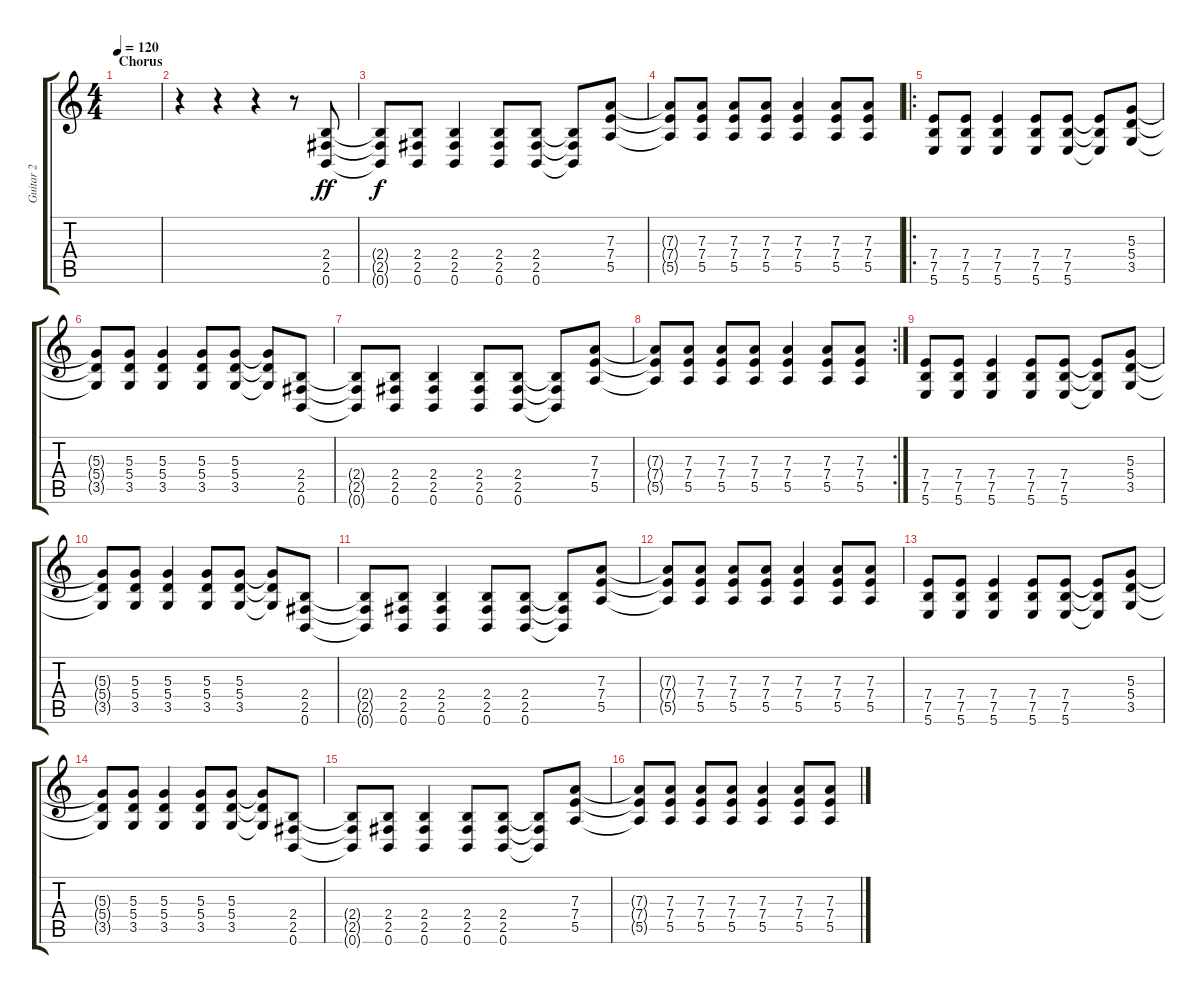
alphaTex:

\track ("Guitar 2" "Guitar 2") {instrument distortionguitar}
\staff {score tabs}
\tuning (B3 Gb3 D3 A2 E2 B1) {hide}
\ts (4 4)
\section ("" "Chorus")
\tempo 120
\clef g2
\ks c
|
r.4 r.4 r.4 r.8 (2.4 2.5 0.6).8{dy ff} |
(2.4{t} 2.5{t} 0.6{t}).8{dy f} (2.4 2.5 0.6).8 (2.4 2.5 0.6).4 (2.4 2.5 0.6).8 (2.4 2.5 0.6).8 (2.4{t} 2.5{t} 0.6{t}).8 (7.3 7.4 5.5).8 |
(7.3{t} 7.4{t} 5.5{t}).8 (7.3 7.4 5.5).8 (7.3 7.4 5.5).8 (7.3 7.4 5.5).8 (7.3 7.4 5.5).4 (7.3 7.4 5.5).8 (7.3 7.4 5.5).8 |
\ro
(7.4 7.5 5.6).8{volume 16} (7.4 7.5 5.6).8 (7.4 7.5 5.6).4 (7.4 7.5 5.6).8 (7.4 7.5 5.6).8 (7.4{t} 7.5{t} 5.6{t}).8 (5.3 5.4 3.5).8 |
(5.3{t} 5.4{t} 3.5{t}).8 (5.3 5.4 3.5).8 (5.3 5.4 3.5).4 (5.3 5.4 3.5).8 (5.3 5.4 3.5).8 (5.3{t} 5.4{t} 3.5{t}).8 (2.4 2.5 0.6).8 |
(2.4{t} 2.5{t} 0.6{t}).8 (2.4 2.5 0.6).8 (2.4 2.5 0.6).4 (2.4 2.5 0.6).8 (2.4 2.5 0.6).8 (2.4{t} 2.5{t} 0.6{t}).8 (7.3 7.4 5.5).8 |
\rc 2
(7.3{t} 7.4{t} 5.5{t}).8 (7.3 7.4 5.5).8 (7.3 7.4 5.5).8 (7.3 7.4 5.5).8 (7.3 7.4 5.5).4 (7.3 7.4 5.5).8 (7.3 7.4 5.5).8 |
(7.4 7.5 5.6).8{volume 16} (7.4 7.5 5.6).8 (7.4 7.5 5.6).4 (7.4 7.5 5.6).8 (7.4 7.5 5.6).8 (7.4{t} 7.5{t} 5.6{t}).8 (5.3 5.4 3.5).8 |
(5.3{t} 5.4{t} 3.5{t}).8 (5.3 5.4 3.5).8 (5.3 5.4 3.5).4 (5.3 5.4 3.5).8 (5.3 5.4 3.5).8 (5.3{t} 5.4{t} 3.5{t}).8 (2.4 2.5 0.6).8 |
(2.4{t} 2.5{t} 0.6{t}).8 (2.4 2.5 0.6).8 (2.4 2.5 0.6).4 (2.4 2.5 0.6).8 (2.4 2.5 0.6).8 (2.4{t} 2.5{t} 0.6{t}).8 (7.3 7.4 5.5).8 |
(7.3{t} 7.4{t} 5.5{t}).8 (7.3 7.4 5.5).8 (7.3 7.4 5.5).8 (7.3 7.4 5.5).8 (7.3 7.4 5.5).4 (7.3 7.4 5.5).8 (7.3 7.4 5.5).8 |
(7.4 7.5 5.6).8{volume 16} (7.4 7.5 5.6).8 (7.4 7.5 5.6).4 (7.4 7.5 5.6).8 (7.4 7.5 5.6).8 (7.4{t} 7.5{t} 5.6{t}).8 (5.3 5.4 3.5).8 |
(5.3{t} 5.4{t} 3.5{t}).8 (5.3 5.4 3.5).8 (5.3 5.4 3.5).4 (5.3 5.4 3.5).8 (5.3 5.4 3.5).8 (5.3{t} 5.4{t} 3.5{t}).8 (2.4 2.5 0.6).8 |
(2.4{t} 2.5{t} 0.6{t}).8 (2.4 2.5 0.6).8 (2.4 2.5 0.6).4 (2.4 2.5 0.6).8 (2.4 2.5 0.6).8 (2.4{t} 2.5{t} 0.6{t}).8 (7.3 7.4 5.5).8 |
(7.3{t} 7.4{t} 5.5{t}).8 (7.3 7.4 5.5).8 (7.3 7.4 5.5).8 (7.3 7.4 5.5).8 (7.3 7.4 5.5).4 (7.3 7.4 5.5).8 (7.3 7.4 5.5).8
